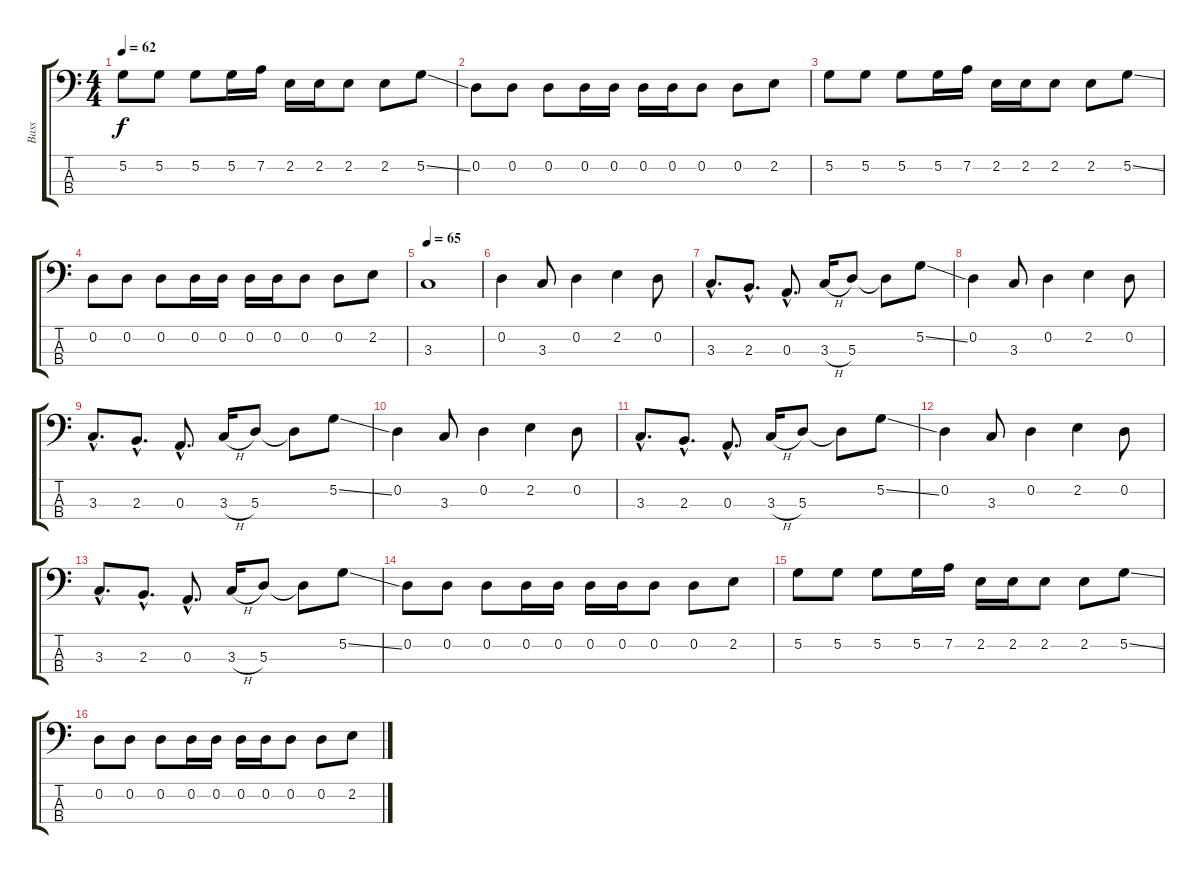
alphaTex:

\track ("Bass" "Bass") {instrument electricbassfinger}
\staff {score tabs}
\tuning (G2 D2 A1 D1) {hide}
\ts (4 4)
\tempo 62
\clef f4
\ks c
5.2.8{dy f} 5.2.8 5.2.8 5.2.16 7.2.16 2.2.16 2.2.16 2.2.8 2.2.8 5.2{ss}.8 |
0.2.8 0.2.8 0.2.8 0.2.16 0.2.16 0.2.16 0.2.16 0.2.8 0.2.8 2.2.8 |
5.2.8 5.2.8 5.2.8 5.2.16 7.2.16 2.2.16 2.2.16 2.2.8 2.2.8 5.2{ss}.8 |
0.2.8 0.2.8 0.2.8 0.2.16 0.2.16 0.2.16 0.2.16 0.2.8 0.2.8 2.2.8 |
\tempo 65
3.3.1 |
0.2.4 3.3.8 0.2.4 2.2.4 0.2.8 |
3.3{hac}.8{d} 2.3{hac}.8{d} 0.3{hac}.8{d} 3.3{h}.16 5.3.8 5.3{t}.8 5.2{ss}.8 |
0.2.4 3.3.8 0.2.4 2.2.4 0.2.8 |
3.3{hac}.8{d} 2.3{hac}.8{d} 0.3{hac}.8{d} 3.3{h}.16 5.3.8 5.3{t}.8 5.2{ss}.8 |
0.2.4 3.3.8 0.2.4 2.2.4 0.2.8 |
3.3{hac}.8{d} 2.3{hac}.8{d} 0.3{hac}.8{d} 3.3{h}.16 5.3.8 5.3{t}.8 5.2{ss}.8 |
0.2.4 3.3.8 0.2.4 2.2.4 0.2.8 |
3.3{hac}.8{d} 2.3{hac}.8{d} 0.3{hac}.8{d} 3.3{h}.16 5.3.8 5.3{t}.8 5.2{ss}.8 |
0.2.8 0.2.8 0.2.8 0.2.16 0.2.16 0.2.16 0.2.16 0.2.8 0.2.8 2.2.8 |
5.2.8 5.2.8 5.2.8 5.2.16 7.2.16 2.2.16 2.2.16 2.2.8 2.2.8 5.2{ss}.8 |
0.2.8 0.2.8 0.2.8 0.2.16 0.2.16 0.2.16 0.2.16 0.2.8 0.2.8 2.2.8
